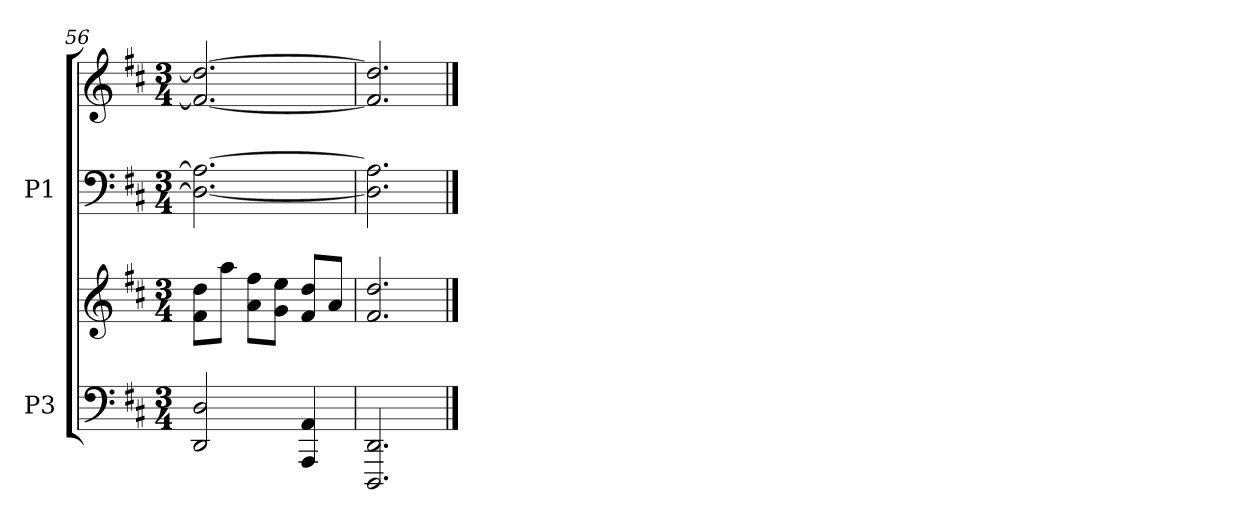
**kern	**kern	**kern	**kern
*part2	*part2	*part1	*part1
*staff4	*staff3	*staff2	*staff1
*I"P3	*	*I"P1	*
*clefF4	*clefG2	*clefF4	*clefG2
*k[f#c#]	*k[f#c#]	*k[f#c#]	*k[f#c#]
*D:	*D:	*D:	*D:
*M3/4	*M3/4	*M3/4	*M3/4
=56	=56	=56	=56
2DDi/ 2Di	8f#i\ 8ddiL	2.Di\_< 2.Ai_>	2.f#i/_< 2.ddi_>
.	8aai\J	.	.
.	8ai\ 8ff#iL	.	.
.	8gi\ 8eeiJ	.	.
4AAAi/ 4AAi	8f#i/ 8ddiL	.	.
.	8ai/J	.	.
=57	=57	=57	=57
2.DDDi/ 2.DDi	2.f#i/ 2.ddi	2.Di\] 2.Ai]	2.f#i/] 2.ddi]
==	==	==	==
*-	*-	*-	*-
